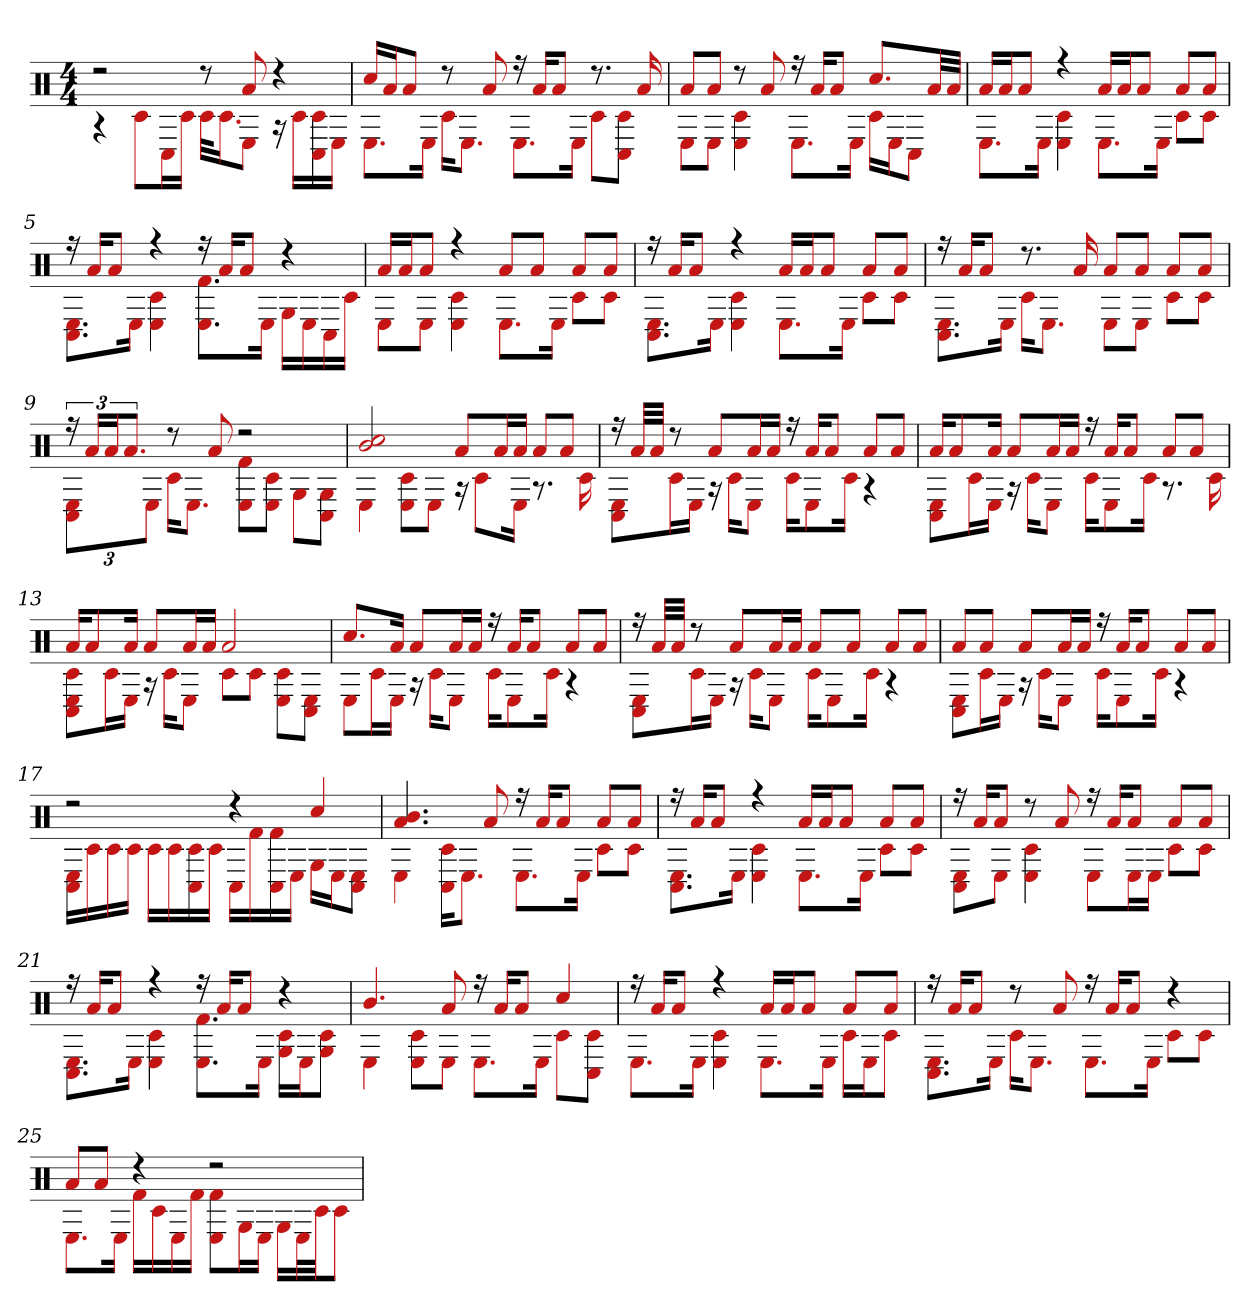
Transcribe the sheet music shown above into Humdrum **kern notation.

**kern
*part1
*staff1
*clefX
*k[]
*M4/4
=1
*^
2r	4r
.	8c#L
.	16C#L
.	16c#JJ
8r	32c#KLL
.	16.c#J
8a	8EJ
4r	16r
.	16c#LL
.	16C# 16c#
.	16EJJ
=2	=2
16cc#LL	8.EL
16aJ	.
8aJ	.
.	16EJk
8r	16c#KL
.	8.EJ
8a	.
16r	8.EL
16aKL	.
8aJ	.
.	16EJk
8.r	8c#L
.	8C# 8c#J
16a	.
=3	=3
8aL	8EL
8aJ	8EJ
8r	4c# 4E
8a	.
16r	8.EL
16aKL	.
8aJ	.
.	16EJk
8.cc#L	16c#LL
.	16EJ
.	8C#J
32aLL	.
32aJJJ	.
=4	=4
16aLL	8.EL
16aJ	.
8aJ	.
.	16EJk
4r	4c# 4E
16aLL	8.EL
16aJ	.
8aJ	.
.	16EJk
8aL	8c#L
8aJ	8c#J
=5	=5
16r	8.C# 8.EL
16aKL	.
8aJ	.
.	16EJk
4r	4c# 4E
16r	8.f# 8.EL
16aKL	.
8aJ	.
.	16EJk
4r	16GLL
.	16E
.	16C#
.	16c#JJ
=6	=6
16aLL	8EL
16aJ	.
8aJ	8EJ
4r	4c# 4E
8aL	8.EL
8aJ	.
.	16EJk
8aL	8c#L
8aJ	8c#J
=7	=7
16r	8.C# 8.EL
16aKL	.
8aJ	.
.	16EJk
4r	4c# 4E
16aLL	8.EL
16aJ	.
8aJ	.
.	16EJk
8aL	8c#L
8aJ	8c#J
=8	=8
16r	8.C# 8.EL
16aKL	.
8aJ	.
.	16EJk
8.r	16c#KL
.	8.EJ
16a	.
8aL	8EL
8aJ	8EJ
8aL	8c#L
8aJ	8c#J
=9	=9
24r	6C# 6E
24aLL	.
24aJ	.
12.aJ	.
.	12EJ
8r	16c#KL
.	8.EJ
8a	.
2r	8E 8f#L
.	8c# 8EJ
.	8GL
.	8C# 8GJ
=10	=10
2cc# 2b	4E
.	8E 8c#L
.	8EJ
8aL	16r
.	8c#L
16aL	.
16aJJ	16EJk
8aL	8.r
8aJ	.
.	16c#
=11	=11
16r	8C# 8EL
32aLLL	.
32aJJJ	.
8r	16c#L
.	16EJJ
8aL	16r
.	16c#KL
16aL	8EJ
16aJJ	.
16r	16c#KL
16aKL	8E
8aJ	.
.	16c#Jk
8aL	4r
8aJ	.
=12	=12
16aKL	8C# 8EL
8a	.
.	16c#L
16aJk	16EJJ
8aL	16r
.	16c#KL
16aL	8EJ
16aJJ	.
16r	16c#KL
16aKL	8E
8aJ	.
.	16c#Jk
8aL	8.r
8aJ	.
.	16c#
=13	=13
16aKL	8c# 8C# 8EL
8a	.
.	16c#L
16aJk	16EJJ
8aL	16r
.	16c#KL
16aL	8EJ
16aJJ	.
2a	8c#L
.	8c#J
.	8c# 8EL
.	8C# 8EJ
=14	=14
8.cc#L	8EL
.	16c#L
16aJk	16EJJ
8aL	16r
.	16c#KL
16aL	8EJ
16aJJ	.
16r	16c#KL
16aKL	8E
8aJ	.
.	16c#Jk
8aL	4r
8aJ	.
=15	=15
16r	8C# 8EL
32aLLL	.
32aJJJ	.
8r	16c#L
.	16EJJ
8aL	16r
.	16c#KL
16aL	8EJ
16aJJ	.
8aL	16c#KL
.	8E
8aJ	.
.	16c#Jk
8aL	4r
8aJ	.
=16	=16
8aL	8C# 8EL
8aJ	16c#L
.	16EJJ
8aL	16r
.	16c#KL
16aL	8EJ
16aJJ	.
16r	16c#KL
16aKL	8E
8aJ	.
.	16c#Jk
8aL	4r
8aJ	.
=17	=17
2r	16C# 16ELL
.	16c#
.	16c#
.	16c#JJ
.	16c#LL
.	16c#
.	16C# 16c#
.	16c#JJ
4r	16C#LL
.	16f#
.	16C# 16f#
.	16EJJ
4cc#	16GLL
.	16EJ
.	8C# 8EJ
=18	=18
4.b 4.a	4E
.	16C# 16c#KL
.	8.EJ
8a	.
16r	8.EL
16aKL	.
8aJ	.
.	16EJk
8aL	8c#L
8aJ	8c#J
=19	=19
16r	8.C# 8.EL
16aKL	.
8aJ	.
.	16EJk
4r	4c# 4E
16aLL	8.EL
16aJ	.
8aJ	.
.	16EJk
8aL	8c#L
8aJ	8c#J
=20	=20
16r	8C# 8EL
16aKL	.
8aJ	8EJ
8r	4c# 4E
8a	.
16r	8EL
16aKL	.
8aJ	16EL
.	16EJJ
8aL	8c#L
8aJ	8c#J
=21	=21
16r	8.C# 8.EL
16aKL	.
8aJ	.
.	16EJk
4r	4c# 4E
16r	8.f# 8.EL
16aKL	.
8aJ	.
.	16EJk
4r	16G 16c#LL
.	16EJ
.	8G 8c#J
=22	=22
4.b	4E
.	8E 8c#L
8a	8EJ
16r	8.EL
16aKL	.
8aJ	.
.	16EJk
4cc#	8c#L
.	8c# 8C#J
=23	=23
16r	8.EL
16aKL	.
8aJ	.
.	16EJk
4r	4c# 4E
16aLL	8.EL
16aJ	.
8aJ	.
.	16EJk
8aL	16c#LL
.	16EJ
8aJ	8c#J
=24	=24
16r	8.C# 8.EL
16aKL	.
8aJ	.
.	16EJk
8r	16c#KL
.	8.EJ
8a	.
16r	8.EL
16aKL	.
8aJ	.
.	16EJk
4r	8c#L
.	8c#J
=25	=25
8aL	8.EL
8aJ	.
.	16EJk
4r	16f#LL
.	16c#
.	16E
.	16f#JJ
2r	8f# 8EL
.	16GL
.	16EJJ
.	16GLL
.	32EL
.	32c#JJ
.	8c#J
*v	*v
=
*-
